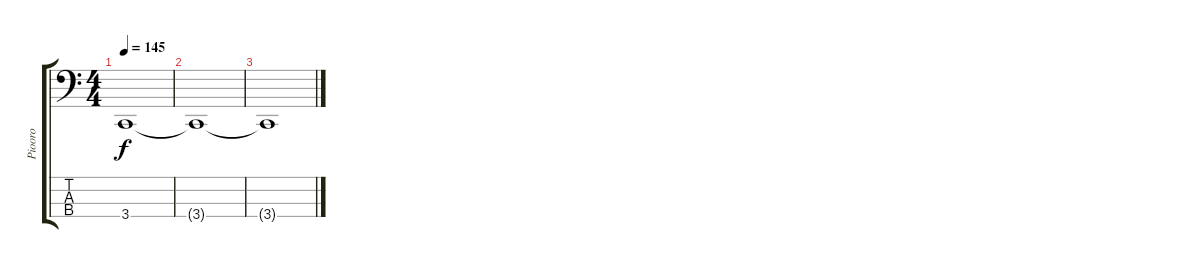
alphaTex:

\track ("Piooro" "Piooro") {instrument electricbassfinger}
\staff {score tabs}
\tuning (D2 A1 E1 A0) {hide}
\ts (4 4)
\tempo 145
\clef f4
\ks c
3.4{t}.1{dy f} |
3.4{t}.1 |
3.4{t}.1
